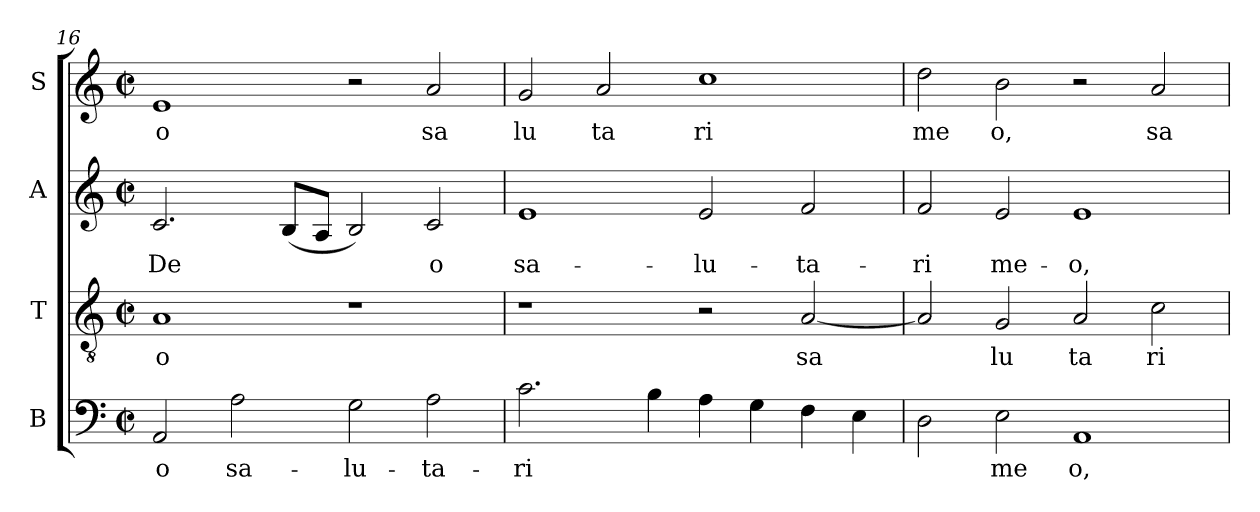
**kern	**text	**kern	**text	**kern	**text	**kern	**text
*part4	*part4	*part3	*part3	*part2	*part2	*part1	*part1
*staff4	*staff4	*staff3	*staff3	*staff2	*staff2	*staff1	*staff1
*I"B	*	*I"T	*	*I"A	*	*I"S	*
*I'B	*	*I'T	*	*I'A	*	*I'S	*
*clefF4	*	*clefGv2	*	*clefG2	*	*clefG2	*
*k[]	*	*k[]	*	*k[]	*	*k[]	*
*C:	*	*C:	*	*C:	*	*C:	*
*M2/2	*	*M2/2	*	*M2/2	*	*M2/2	*
*met(c|)	*	*met(c|)	*	*met(c|)	*	*met(c|)	*
=16	=16	=16	=16	=16	=16	=16	=16
!	!LO:LY:b:cj	!	!LO:LY:b:cj	!	!LO:LY:b:cj	!	!LO:LY:b:cj
2AA/	-o	1A	o	2.c/	De	1e	o
!	!LO:LY:b:cj	!	!	!	!	!	!
2A\	sa-	.	.	.	.	.	.
!	!	!	!	!	!LO:LY:b:cj	!	!
.	.	.	.	(>8B/L	.	.	.
!	!	!	!	!	!LO:LY:b:cj	!	!
.	.	.	.	8A/J	.	.	.
!	!LO:LY:b:cj	!	!	!	!LO:LY:b:cj	!	!
2G\	-lu-	1r	.	2B/)	.	2r	.
!	!LO:LY:b:cj	!	!	!	!LO:LY:b:cj	!	!LO:LY:b:cj
2A\	-ta-	.	.	2c/	o	2a/	sa
!!LO:LB:g=z
=17	=17	=17	=17	=17	=17	=17	=17
!	!LO:LY:b:cj	!	!	!	!LO:LY:b:cj	!	!LO:LY:b:cj
2.c\	-ri	1r	.	1e	sa-	2g/	lu
!	!	!	!	!	!	!	!LO:LY:b:cj
.	.	.	.	.	.	2a/	ta
!	!LO:LY:b:cj	!	!	!	!	!	!
4B\	.	.	.	.	.	.	.
!	!LO:LY:b:cj	!	!	!	!LO:LY:b:cj	!	!LO:LY:b:cj
4A\	.	2r	.	2e/	-lu-	1cc	ri
!	!LO:LY:b:cj	!	!	!	!	!	!
4G\	.	.	.	.	.	.	.
!	!LO:LY:b:cj	!	!LO:LY:b:cj	!	!LO:LY:b:cj	!	!
4F\	.	[<2A/	sa	2f/	-ta-	.	.
!	!LO:LY:b:cj	!	!	!	!	!	!
4E\	.	.	.	.	.	.	.
=18	=18	=18	=18	=18	=18	=18	=18
!	!LO:LY:b:cj	!	!LO:LY:b:cj	!	!LO:LY:b:cj	!	!LO:LY:b:cj
2D\	.	2A/]	.	2f/	-ri	2dd\	me
!	!LO:LY:b:cj	!	!LO:LY:b:cj	!	!LO:LY:b:cj	!	!LO:LY:b:cj
2E\	me	2G/	lu	2e/	me-	2b\	o,
!	!LO:LY:b:cj	!	!LO:LY:b:cj	!	!LO:LY:b:cj	!	!
1AA	o,	2A/	ta	1e	-o,	2r	.
!	!	!	!LO:LY:b:cj	!	!	!	!LO:LY:b:cj
.	.	2c\	ri	.	.	2a/	sa
=	=	=	=	=	=	=	=
*-	*-	*-	*-	*-	*-	*-	*-
